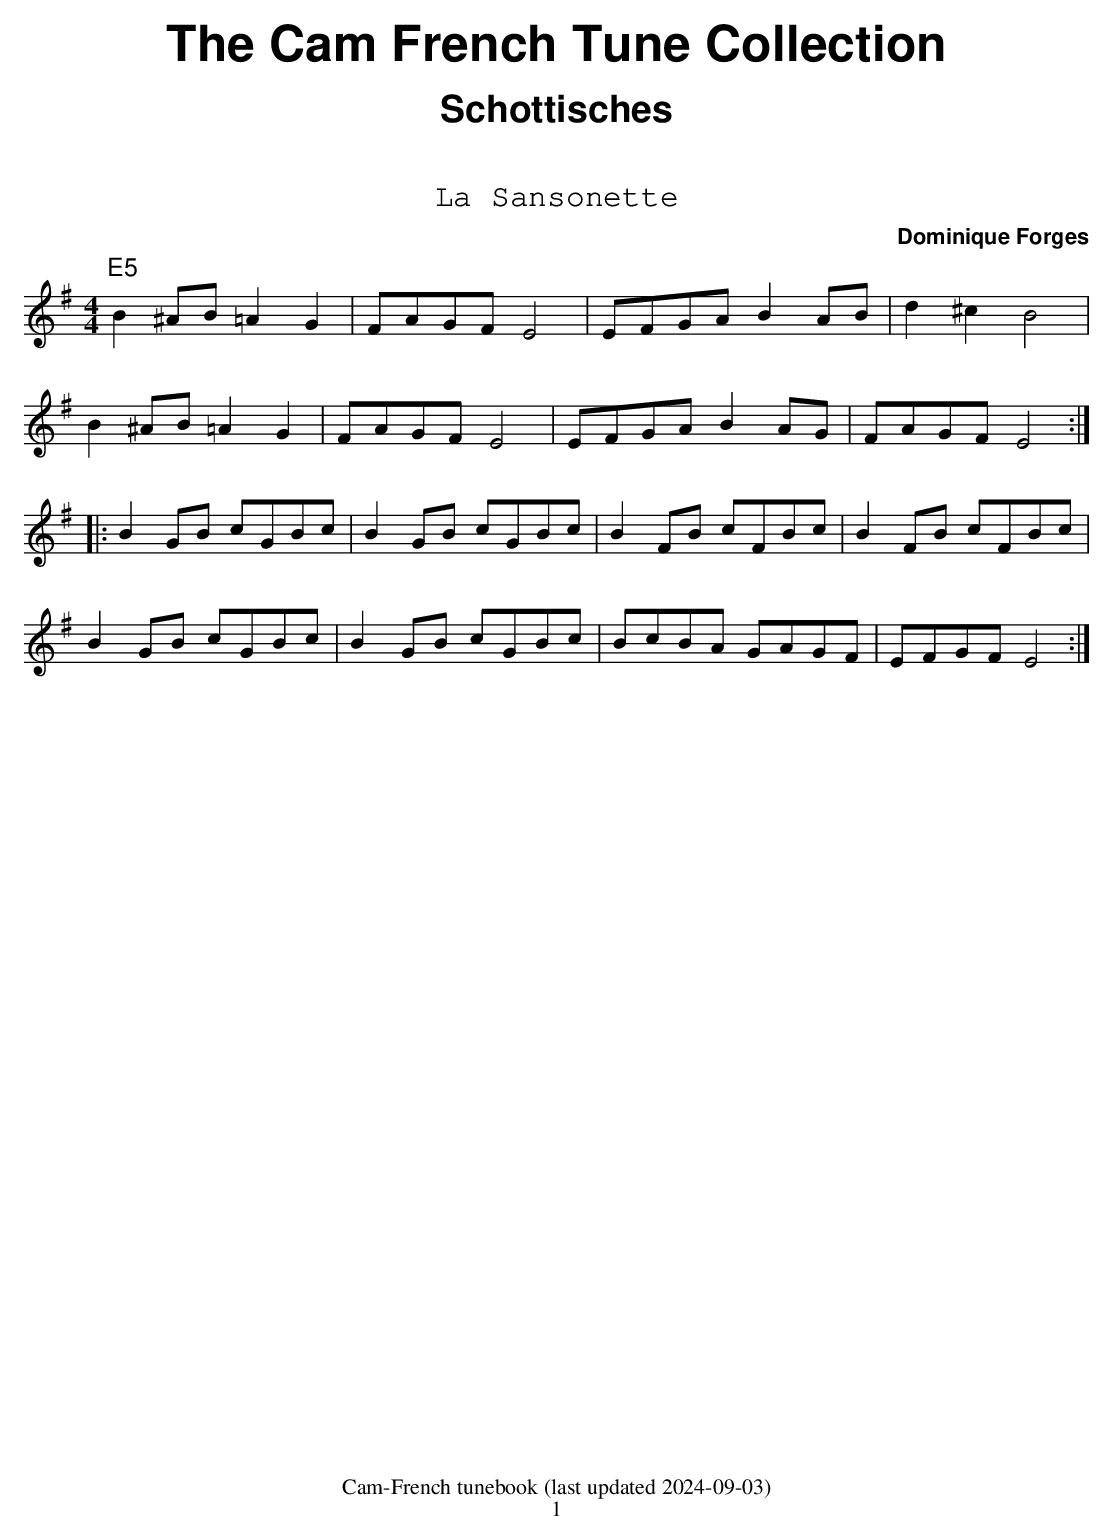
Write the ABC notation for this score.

X:1
T:La Sansonette
C:Dominique Forges
M:4/4
L:1/8
K:Eaeo
"E5"B2^AB =A2G2 | FAGF E4 | EFGA B2AB | d2^c2 B4 |
B2^AB =A2G2 | FAGF E4 | EFGA B2AG | FAGF E4 :|
|:B2GB cGBc | B2GB cGBc | B2FB cFBc | B2FB cFBc |
B2GB cGBc | B2GB cGBc | BcBA GAGF | EFGF E4 :|
